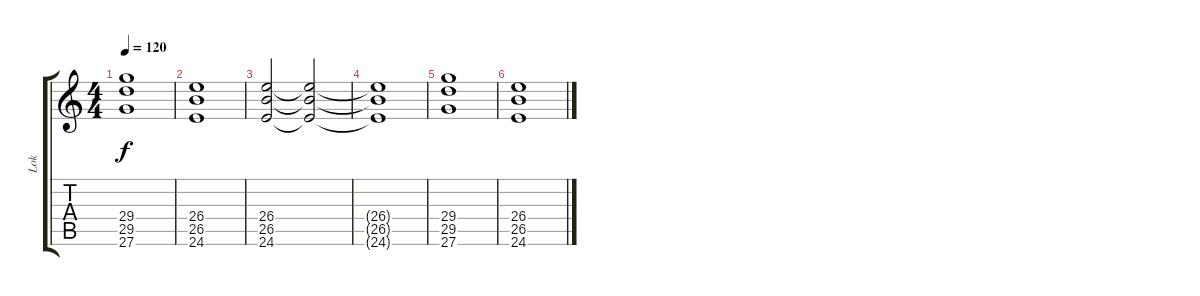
\track ("Lok" "Lok") {instrument lead1square}
\staff {score tabs}
\tuning (E4 B3 G3 D3 A2 E2) {hide}
\ts (4 4)
\tempo 120
\clef g2
\ks c
(29.4 29.5 27.6).1{dy f} |
(26.4 26.5 24.6).1 |
(26.4 26.5 24.6).2 (26.4{t} 26.5{t} 24.6{t}).2{volume 0} |
(26.4{t} 26.5{t} 24.6{t}).1 |
(29.4 29.5 27.6).1 |
(26.4 26.5 24.6).1
